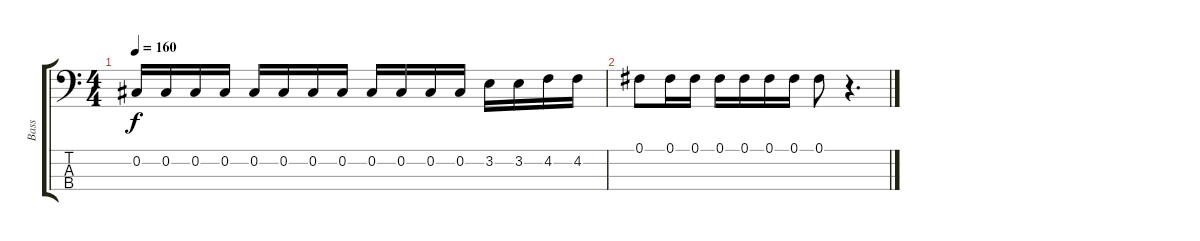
\track ("Bass" "Bass") {instrument electricbasspick}
\staff {score tabs}
\tuning (Gb2 Db2 Ab1 Eb1) {hide}
\ts (4 4)
\tempo 160
\clef f4
\ks c
0.2.16{dy f} 0.2.16 0.2.16 0.2.16 0.2.16 0.2.16 0.2.16 0.2.16 0.2.16 0.2.16 0.2.16 0.2.16 3.2.16 3.2.16 4.2.16 4.2.16 |
0.1.8 0.1.16 0.1.16 0.1.16 0.1.16 0.1.16 0.1.16 0.1.8 r.4{d}
